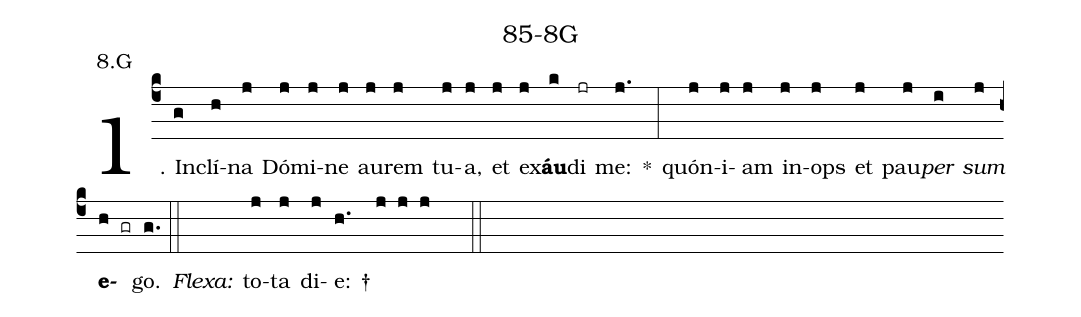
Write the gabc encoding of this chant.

name: 85-8G;
annotation: 8.G;
%%
(c4)1. In(g)clí(h)na(j) Dó(j)mi(j)ne(j) au(j)rem(j) tu(j)a,(j) et(j) ex(j)<b>áu</b>(k)di(jr) me:(j.) *(:) quón(j)i(j)am(j) in(j)ops(j) et(j) pau(j)<i>per</i>(i) <i>sum</i>(j) <b>e</b>(h gr)go.(g.) (::)
<i>Flexa:</i>(////)  to(j)ta(j) di(j)e: †(h.//// j j j  ::)
